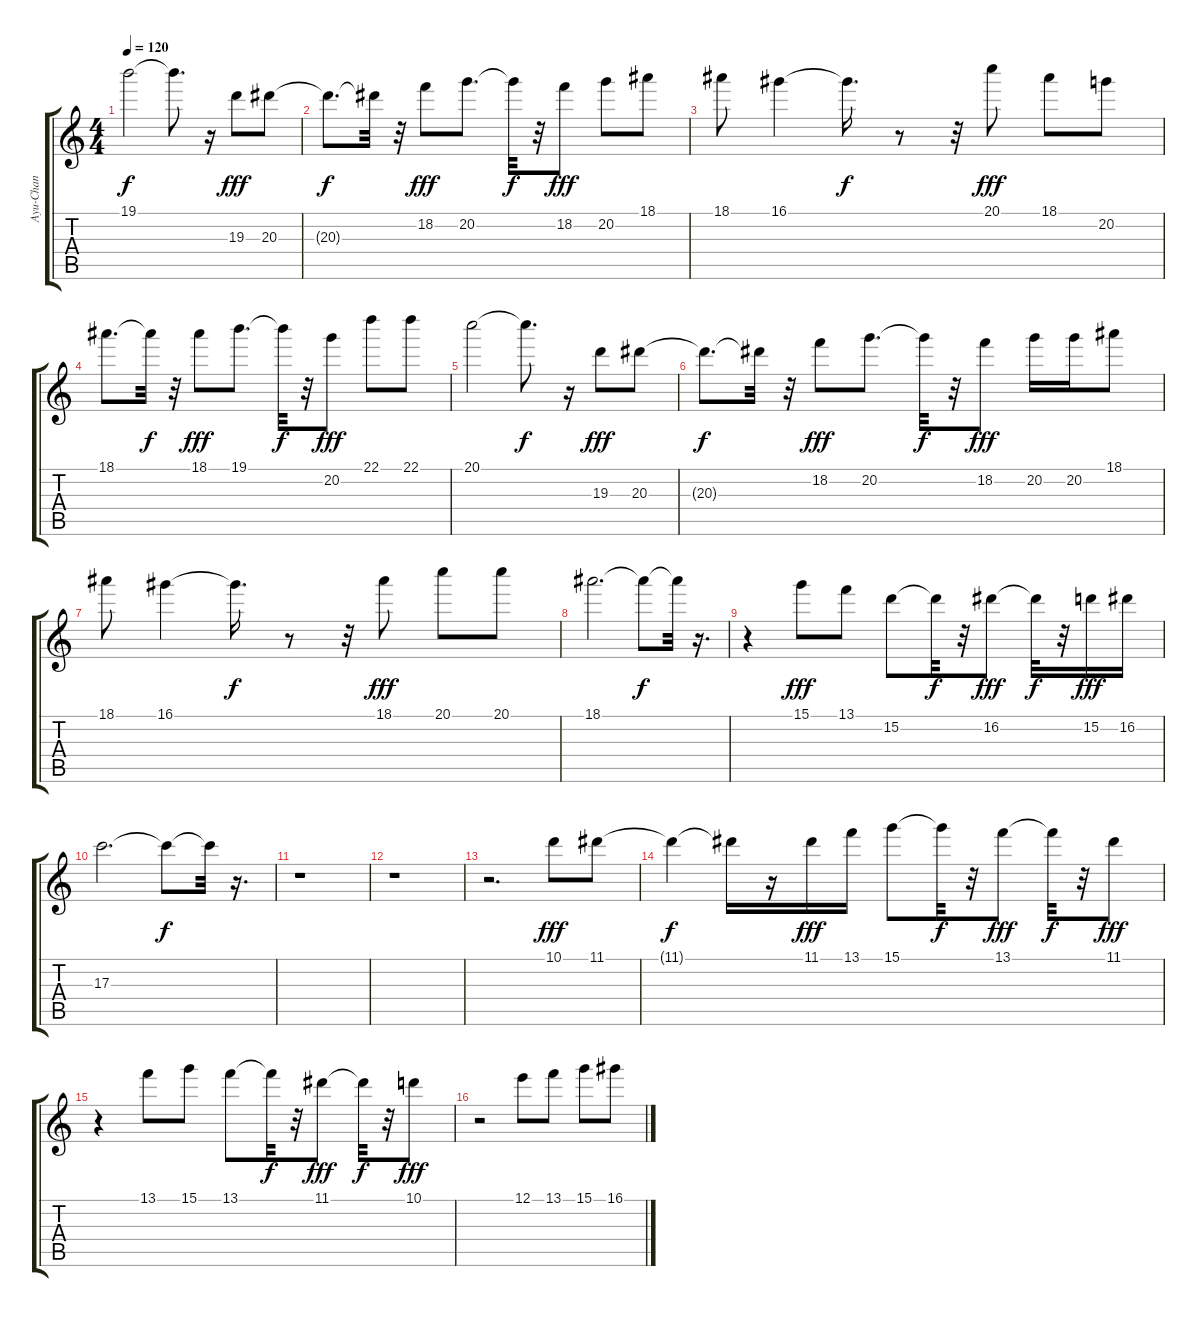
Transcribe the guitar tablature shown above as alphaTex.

\track ("Ayu-Chan" "Ayu-Chan") {instrument acousticguitarsteel}
\staff {score tabs}
\tuning (E4 B3 G3 D3 A2 E2) {hide}
\ts (4 4)
\tempo 120
\clef g2
\ks c
19.1{t}.2{dy f} 19.1{t}.8{d} r.16 19.3.8{dy fff} 20.3.8 |
20.3{t}.8{d dy f} 20.3{t}.32 r.32 18.2.8{dy fff} 20.2.8{d} 20.2{t}.32{dy f} r.32 18.2.8{dy fff} 20.2.8 18.1.8 |
18.1.8 16.1.4 16.1{t}.16{d dy f} r.8 r.32 20.1.8{dy fff} 18.1.8 20.2.8 |
18.1.8{d} 18.1{t}.32{dy f} r.32 18.1.8{dy fff} 19.1.8{d} 19.1{t}.32{dy f} r.32 20.2.8{dy fff} 22.1.8 22.1.8 |
20.1.2 20.1{t}.8{d dy f} r.16 19.3.8{dy fff} 20.3.8 |
20.3{t}.8{d dy f} 20.3{t}.32 r.32 18.2.8{dy fff} 20.2.8{d} 20.2{t}.32{dy f} r.32 18.2.8{dy fff} 20.2.16 20.2.16 18.1.8 |
18.1.8 16.1.4 16.1{t}.16{d dy f} r.8 r.32 18.1.8{dy fff} 20.1.8 20.1.8 |
18.1.2{d} 18.1{t}.8{dy f} 18.1{t}.32 r.16{d} |
r.4 15.1.8{dy fff} 13.1.8 15.2.8 15.2{t}.32{dy f} r.32 16.2.8{dy fff} 16.2{t}.32{dy f} r.32 15.2.16{dy fff} 16.2.16 |
17.3.2{d} 17.3{t}.8{dy f} 17.3{t}.32 r.16{d} |
r.1 |
r.1 |
r.2{d} 10.1.8{dy fff} 11.1.8 |
11.1{t}.4{dy f} 11.1{t}.16 r.16 11.1.16{dy fff} 13.1.16 15.1.8 15.1{t}.32{dy f} r.32 13.1.8{dy fff} 13.1{t}.32{dy f} r.32 11.1.8{dy fff} |
r.4 13.1.8 15.1.8 13.1.8 13.1{t}.32{dy f} r.32 11.1.8{dy fff} 11.1{t}.32{dy f} r.32 10.1.8{dy fff} |
r.2 12.1.8 13.1.8 15.1.8 16.1.8
